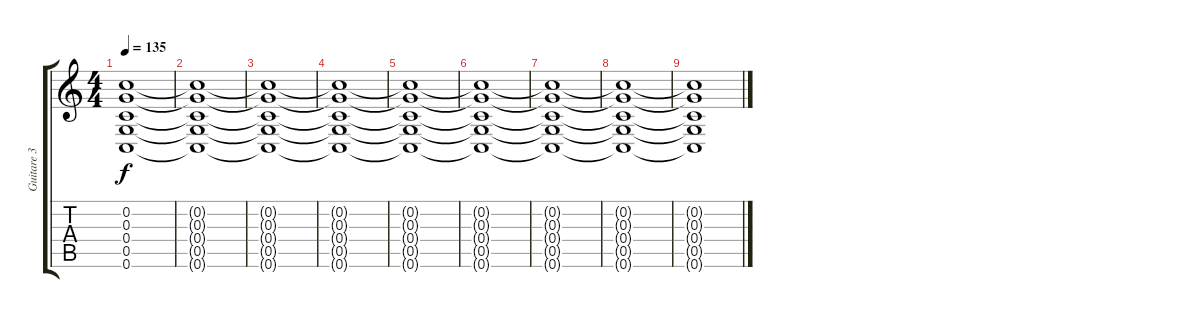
\track ("Guitare 3" "Guitare 3") {instrument distortionguitar}
\staff {score tabs}
\tuning (E4 C4 G3 C3 G2 C2) {hide}
\ts (4 4)
\tempo 135
\clef g2
\ks c
(0.2{t} 0.3{t} 0.4{t} 0.5{t} 0.6{t}).1{dy f} |
(0.2{t} 0.3{t} 0.4{t} 0.5{t} 0.6{t}).1 |
(0.2{t} 0.3{t} 0.4{t} 0.5{t} 0.6{t}).1 |
(0.2{t} 0.3{t} 0.4{t} 0.5{t} 0.6{t}).1 |
(0.2{t} 0.3{t} 0.4{t} 0.5{t} 0.6{t}).1 |
(0.2{t} 0.3{t} 0.4{t} 0.5{t} 0.6{t}).1 |
(0.2{t} 0.3{t} 0.4{t} 0.5{t} 0.6{t}).1 |
(0.2{t} 0.3{t} 0.4{t} 0.5{t} 0.6{t}).1 |
(0.2{t} 0.3{t} 0.4{t} 0.5{t} 0.6{t}).1
